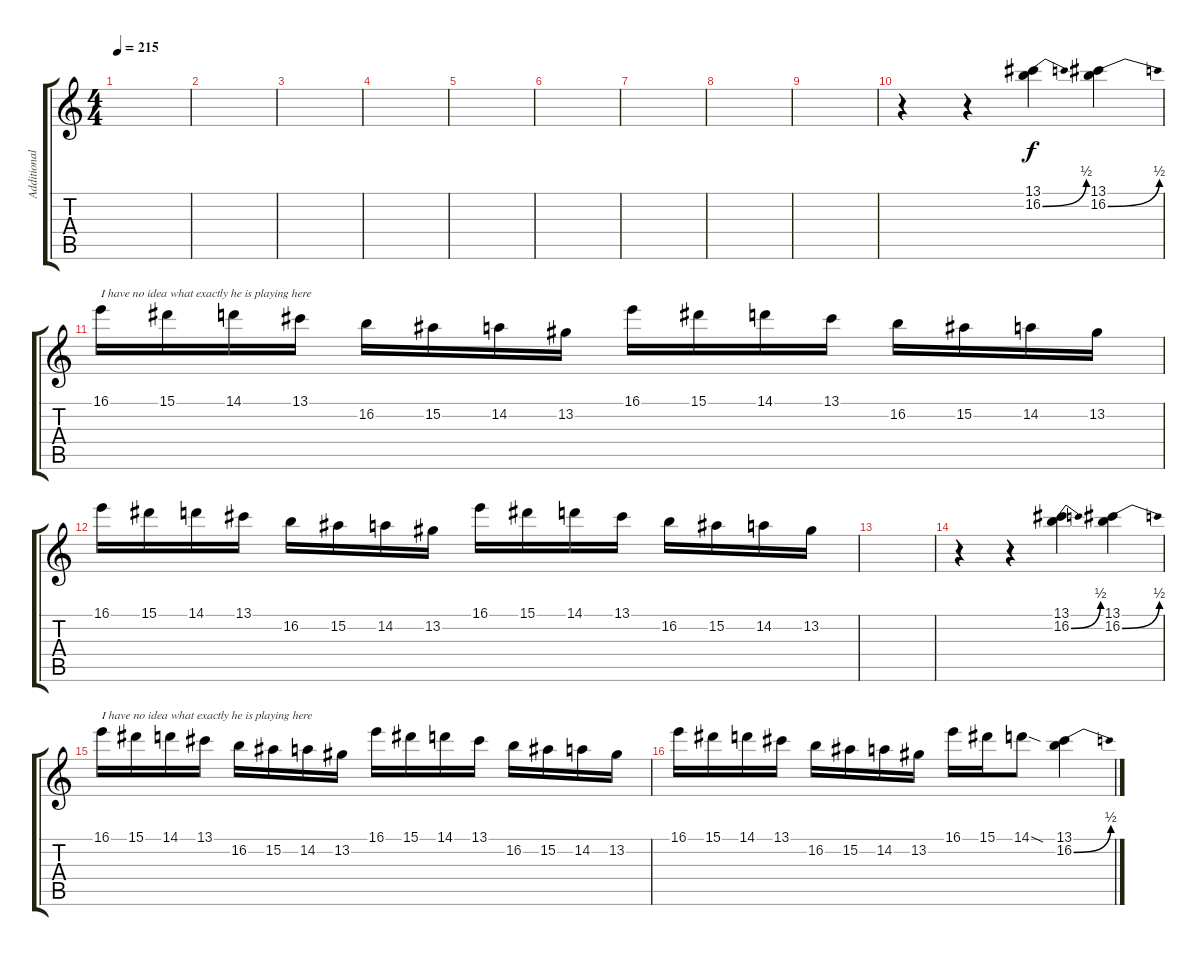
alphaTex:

\track ("Additional Guitar" "Additional") {instrument distortionguitar}
\staff {score tabs}
\tuning (C4 G3 Eb3 Bb2 F2 C2) {hide}
\ts (4 4)
\tempo 215
\clef g2
\ks c
|
|
|
|
|
|
|
|
|
r.4 r.4 (13.1 16.2{be (bend 0 0 60 2)}).4 (13.1 16.2{be (bend 0 0 60 2)}).4 |
16.1.16{txt "I have no idea what exactly he is playing here"} 15.1.16 14.1.16 13.1.16 16.2.16 15.2.16 14.2.16 13.2.16 16.1.16 15.1.16 14.1.16 13.1.16 16.2.16 15.2.16 14.2.16 13.2.16 |
16.1.16 15.1.16 14.1.16 13.1.16 16.2.16 15.2.16 14.2.16 13.2.16 16.1.16 15.1.16 14.1.16 13.1.16 16.2.16 15.2.16 14.2.16 13.2.16 |
|
r.4 r.4 (13.1 16.2{be (bend 0 0 60 2)}).4 (13.1 16.2{be (bend 0 0 60 2)}).4 |
16.1.16{txt "I have no idea what exactly he is playing here"} 15.1.16 14.1.16 13.1.16 16.2.16 15.2.16 14.2.16 13.2.16 16.1.16 15.1.16 14.1.16 13.1.16 16.2.16 15.2.16 14.2.16 13.2.16 |
16.1.16 15.1.16 14.1.16 13.1.16 16.2.16 15.2.16 14.2.16 13.2.16 16.1.16 15.1.16 14.1{sod}.8 (13.1 16.2{be (bend 0 0 60 2)}).4
